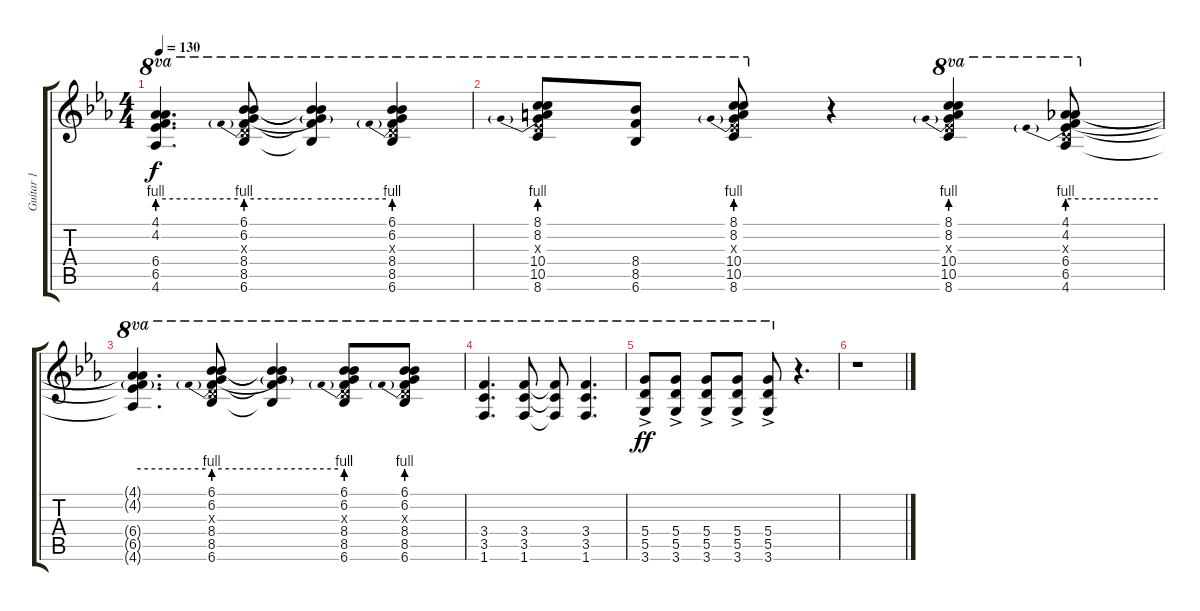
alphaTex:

\track ("Guitar 1" "Guitar 1") {instrument distortionguitar}
\staff {score tabs}
\tuning (E4 B3 G3 D4 A3 E3) {hide}
\ts (4 4)
\tempo 130
\clef g2
\ks eb
(4.1{t} 4.2{be (hold 0 4 60 4) t} 6.4{t} 6.5{t} 4.6{t}).4{d ot 8va dy f} (6.1 6.2{be (prebend 0 4 60 4)} 7.3{x} 8.4 8.5 6.6).8{ot 8va} (6.1{t} 6.2{be (hold 0 4 60 4) t} 8.4{t} 8.5{t} 6.6{t}).4{ot 8va} (6.1 6.2{be (prebend 0 4 60 4)} 7.3{x} 8.4 8.5 6.6).4{ot 8va} |
(8.1 8.2{be (prebend 0 4 60 4)} 8.3{x} 10.4 10.5 8.6).8{ot 8va} (8.4 8.5 6.6).8{ot 8va} (8.1 8.2{be (prebend 0 4 60 4)} 8.3{x} 10.4 10.5 8.6).8{ot 8va} r.4 (8.1 8.2{be (prebend 0 4 60 4)} 8.3{x} 10.4 10.5 8.6).4{ot 8va} (4.1 4.2{be (prebend 0 4 60 4)} 5.3{x} 6.4 6.5 4.6).8{ot 8va} |
(4.1{t} 4.2{be (hold 0 4 60 4) t} 6.4{t} 6.5{t} 4.6{t}).4{d ot 8va} (6.1 6.2{be (prebend 0 4 60 4)} 7.3{x} 8.4 8.5 6.6).8{ot 8va} (6.1{t} 6.2{be (hold 0 4 60 4) t} 8.4{t} 8.5{t} 6.6{t}).4{ot 8va} (6.1 6.2{be (prebend 0 4 60 4)} 7.3{x} 8.4 8.5 6.6).8{ot 8va} (6.1 6.2{be (prebend 0 4 60 4)} 7.3{x} 8.4 8.5 6.6).8{ot 8va} |
(3.4 3.5 1.6).4{d ot 8va} (3.4 3.5 1.6).8{ot 8va} (3.4{t} 3.5{t} 1.6{t}).8{ot 8va} (3.4 3.5 1.6).4{d ot 8va} |
(5.4{ac} 5.5{ac} 3.6{ac}).8{ot 8va dy ff} (5.4{ac} 5.5{ac} 3.6{ac}).8{ot 8va} (5.4{ac} 5.5{ac} 3.6{ac}).8{ot 8va} (5.4{ac} 5.5{ac} 3.6{ac}).8{ot 8va} (5.4{ac} 5.5{ac} 3.6{ac}).8{ot 8va} r.4{d} |
r.1
